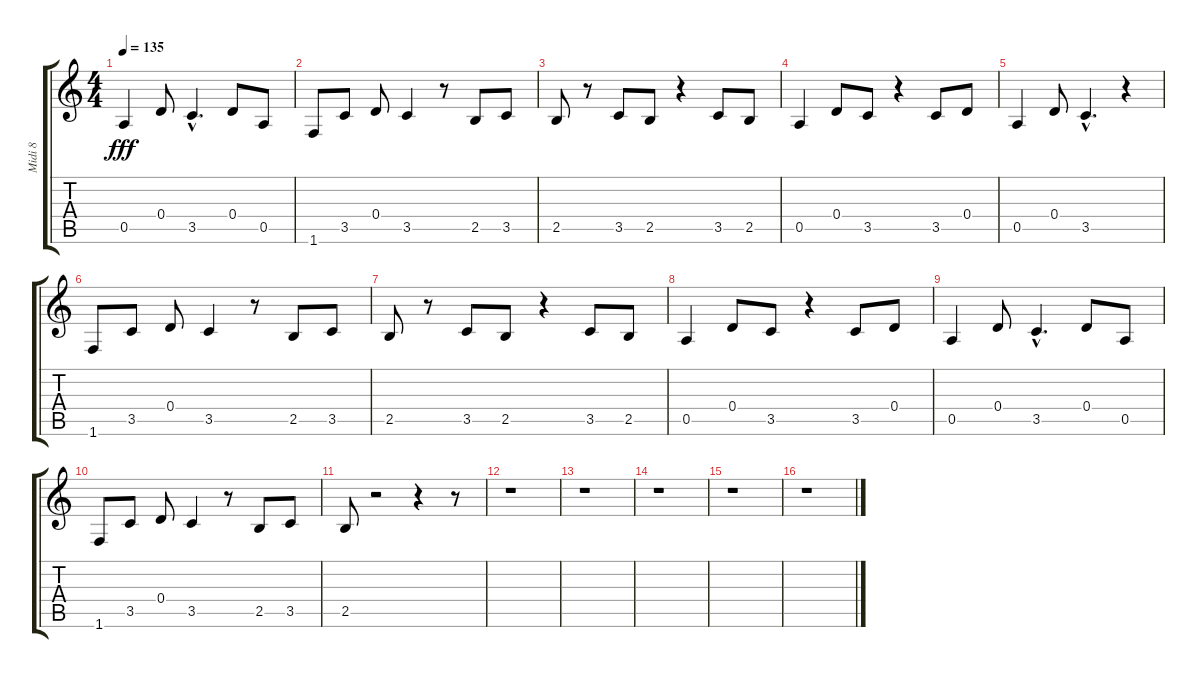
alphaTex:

\track ("Midi 8" "Midi 8") {instrument acousticguitarsteel}
\staff {score tabs}
\tuning (E4 B3 G3 D3 A2 E2) {hide}
\ts (4 4)
\tempo 135
\clef g2
\ks c
0.5.4{dy fff} 0.4.8 3.5{hac}.4{d} 0.4.8 0.5.8 |
1.6.8 3.5.8 0.4.8 3.5.4 r.8 2.5.8 3.5.8 |
2.5.8 r.8 3.5.8 2.5.8 r.4 3.5.8 2.5.8 |
0.5.4 0.4.8 3.5.8 r.4 3.5.8 0.4.8 |
0.5.4 0.4.8 3.5{hac}.4{d} r.4 |
1.6.8 3.5.8 0.4.8 3.5.4 r.8 2.5.8 3.5.8 |
2.5.8 r.8 3.5.8 2.5.8 r.4 3.5.8 2.5.8 |
0.5.4 0.4.8 3.5.8 r.4 3.5.8 0.4.8 |
0.5.4 0.4.8 3.5{hac}.4{d} 0.4.8 0.5.8 |
1.6.8 3.5.8 0.4.8 3.5.4 r.8 2.5.8 3.5.8 |
2.5.8 r.2 r.4 r.8 |
r.1 |
r.1 |
r.1 |
r.1 |
r.1
